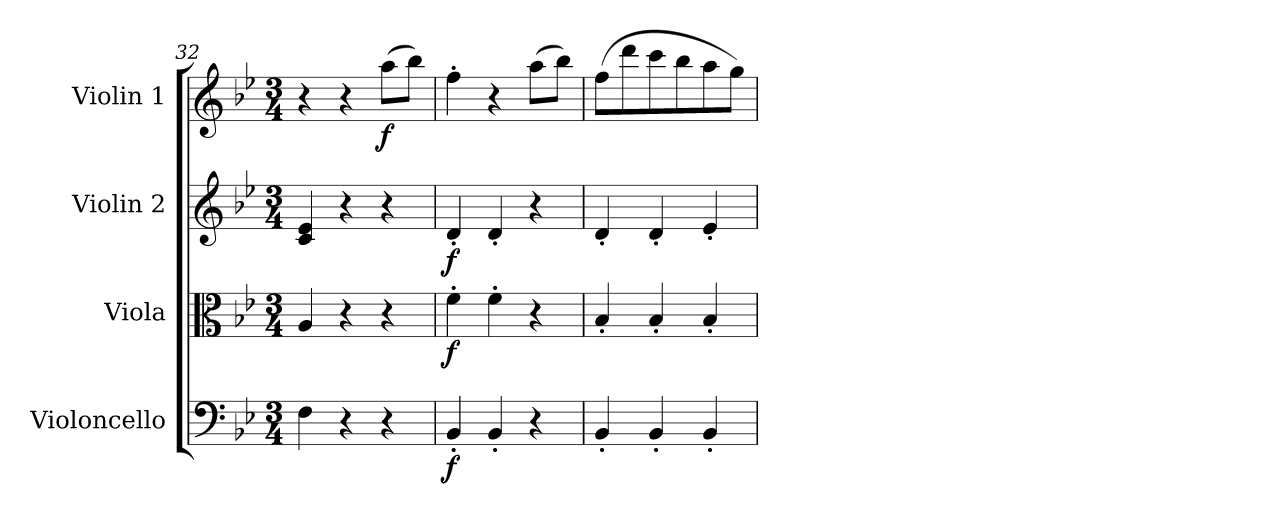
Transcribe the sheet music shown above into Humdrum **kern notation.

**kern	**dynam	**kern	**dynam	**kern	**dynam	**kern	**dynam
*part4	*part4	*part3	*part3	*part2	*part2	*part1	*part1
*staff4	*staff4	*staff3	*staff3	*staff2	*staff2	*staff1	*staff1
*I"Violoncello	*	*I"Viola	*	*I"Violin 2	*	*I"Violin 1	*
*I'Vc	*	*I'Vla	*	*I'Vln	*	*I'Vln	*
*clefF4	*	*clefC3	*	*clefG2	*	*clefG2	*
*k[b-e-]	*	*k[b-e-]	*	*k[b-e-]	*	*k[b-e-]	*
*M3/4	*	*M3/4	*	*M3/4	*	*M3/4	*
=32	=32	=32	=32	=32	=32	=32	=32
4F\	.	4A/	.	4c/ 4e-/	.	4r	.
4r	.	4r	.	4r	.	4r	.
!	!	!	!	!	!	!	!LO:DY:b
4r	.	4r	.	4r	.	(8aa\L	f
.	.	.	.	.	.	8bb-\J)	.
!!LO:PB:g=z
=33	=33	=33	=33	=33	=33	=33	=33
!	!LO:DY:b	!	!LO:DY:b	!	!LO:DY:b	!	!
4BB-'/	f	4f'\	f	4d'/	f	4ff'\	.
4BB-'/	.	4f'\	.	4d'/	.	4r	.
4r	.	4r	.	4r	.	(8aa\L	.
.	.	.	.	.	.	8bb-\J)	.
=34	=34	=34	=34	=34	=34	=34	=34
4BB-'/	.	4B-'/	.	4d'/	.	(8ff\L	.
.	.	.	.	.	.	8ddd\	.
4BB-'/	.	4B-'/	.	4d'/	.	8ccc\	.
.	.	.	.	.	.	8bb-\	.
4BB-'/	.	4B-'/	.	4e-'/	.	8aa\	.
.	.	.	.	.	.	8gg\J)	.
=	=	=	=	=	=	=	=
*-	*-	*-	*-	*-	*-	*-	*-
